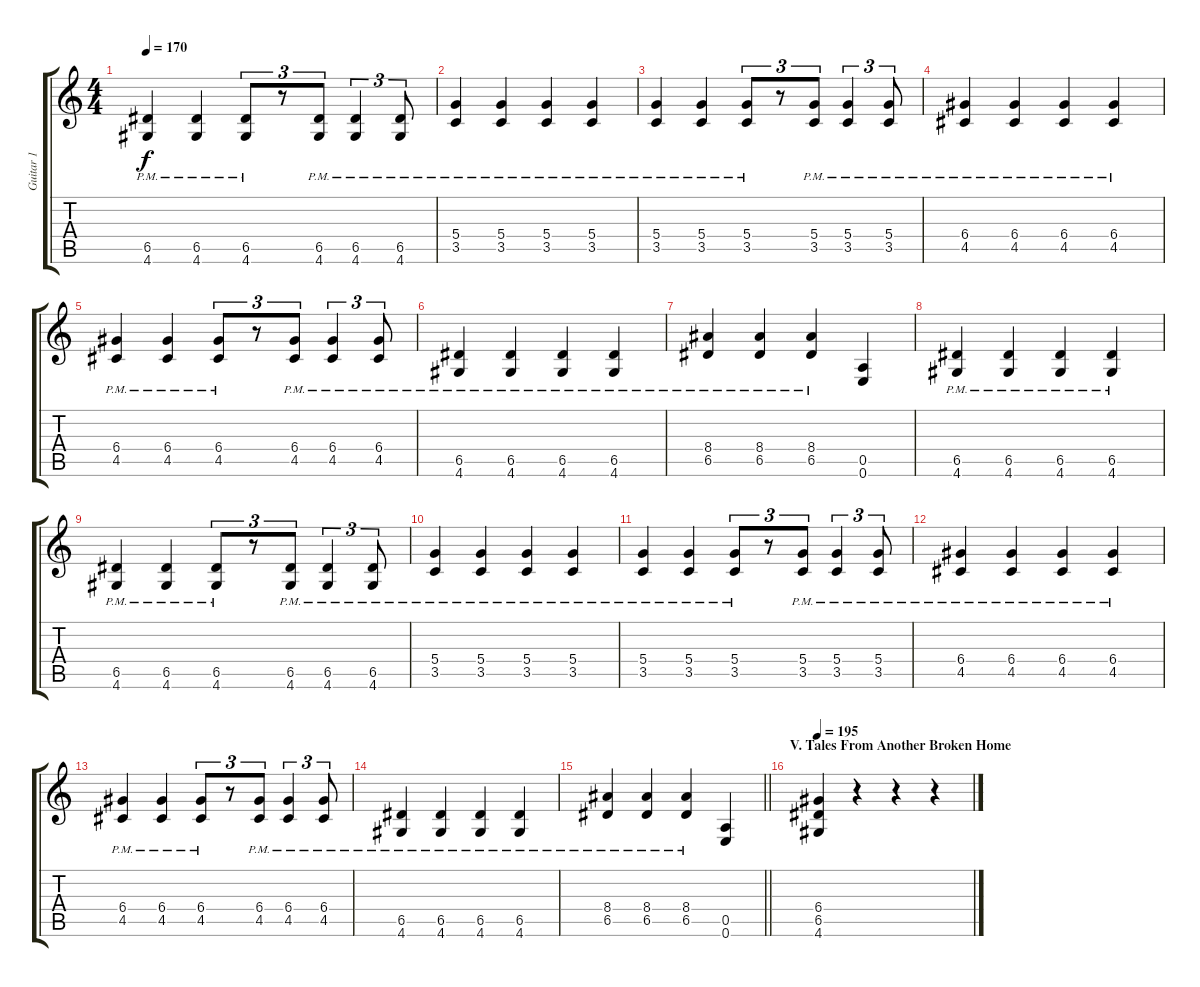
\track ("Guitar 1" "Guitar 1") {instrument distortionguitar}
\staff {score tabs}
\tuning (E4 B3 G3 D3 A2 E2) {hide}
\ts (4 4)
\tempo 170
\clef g2
\ks c
(6.5{pm} 4.6{pm}).4{dy f} (6.5{pm} 4.6{pm}).4 (6.5{pm} 4.6{pm}).8{tu (3 2)} r.8{tu (3 2)} (6.5{pm} 4.6{pm}).8{tu (3 2)} (6.5{pm} 4.6{pm}).4{tu (3 2)} (6.5{pm} 4.6{pm}).8{tu (3 2)} |
(5.4{pm} 3.5{pm}).4 (5.4{pm} 3.5{pm}).4 (5.4{pm} 3.5{pm}).4 (5.4{pm} 3.5{pm}).4 |
(5.4{pm} 3.5{pm}).4 (5.4{pm} 3.5{pm}).4 (5.4{pm} 3.5{pm}).8{tu (3 2)} r.8{tu (3 2)} (5.4{pm} 3.5{pm}).8{tu (3 2)} (5.4{pm} 3.5{pm}).4{tu (3 2)} (5.4{pm} 3.5{pm}).8{tu (3 2)} |
(6.4{pm} 4.5{pm}).4 (6.4{pm} 4.5{pm}).4 (6.4{pm} 4.5{pm}).4 (6.4{pm} 4.5{pm}).4 |
(6.4{pm} 4.5{pm}).4 (6.4{pm} 4.5{pm}).4 (6.4{pm} 4.5{pm}).8{tu (3 2)} r.8{tu (3 2)} (6.4{pm} 4.5{pm}).8{tu (3 2)} (6.4{pm} 4.5{pm}).4{tu (3 2)} (6.4{pm} 4.5{pm}).8{tu (3 2)} |
(6.5{pm} 4.6{pm}).4 (6.5{pm} 4.6{pm}).4 (6.5{pm} 4.6{pm}).4 (6.5{pm} 4.6{pm}).4 |
(8.4{pm} 6.5{pm}).4 (8.4{pm} 6.5{pm}).4 (8.4{pm} 6.5{pm}).4 (0.5 0.6).4 |
(6.5{pm} 4.6{pm}).4 (6.5{pm} 4.6{pm}).4 (6.5{pm} 4.6{pm}).4 (6.5{pm} 4.6{pm}).4 |
(6.5{pm} 4.6{pm}).4 (6.5{pm} 4.6{pm}).4 (6.5{pm} 4.6{pm}).8{tu (3 2)} r.8{tu (3 2)} (6.5{pm} 4.6{pm}).8{tu (3 2)} (6.5{pm} 4.6{pm}).4{tu (3 2)} (6.5{pm} 4.6{pm}).8{tu (3 2)} |
(5.4{pm} 3.5{pm}).4 (5.4{pm} 3.5{pm}).4 (5.4{pm} 3.5{pm}).4 (5.4{pm} 3.5{pm}).4 |
(5.4{pm} 3.5{pm}).4 (5.4{pm} 3.5{pm}).4 (5.4{pm} 3.5{pm}).8{tu (3 2) txt ""} r.8{tu (3 2)} (5.4{pm} 3.5{pm}).8{tu (3 2)} (5.4{pm} 3.5{pm}).4{tu (3 2)} (5.4{pm} 3.5{pm}).8{tu (3 2)} |
(6.4{pm} 4.5{pm}).4 (6.4{pm} 4.5{pm}).4 (6.4{pm} 4.5{pm}).4 (6.4{pm} 4.5{pm}).4 |
(6.4{pm} 4.5{pm}).4 (6.4{pm} 4.5{pm}).4 (6.4{pm} 4.5{pm}).8{tu (3 2)} r.8{tu (3 2)} (6.4{pm} 4.5{pm}).8{tu (3 2)} (6.4{pm} 4.5{pm}).4{tu (3 2)} (6.4{pm} 4.5{pm}).8{tu (3 2)} |
(6.5{pm} 4.6{pm}).4 (6.5{pm} 4.6{pm}).4 (6.5{pm} 4.6{pm}).4 (6.5{pm} 4.6{pm}).4 |
\barLineRight lightlight
(8.4{pm} 6.5{pm}).4 (8.4{pm} 6.5{pm}).4 (8.4{pm} 6.5{pm}).4 (0.5 0.6).4{volume 16 instrument distortionguitar} |
\section ("" "V. Tales From Another Broken Home")
\tempo 195
(6.4 6.5 4.6).4 r.4 r.4 r.4
